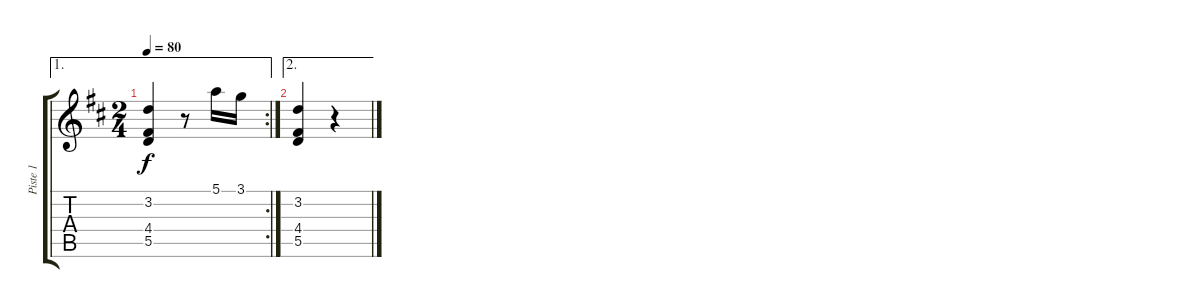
\track ("Piste 1" "Piste 1") {instrument acousticguitarnylon}
\staff {score tabs}
\tuning (E4 B3 G3 D3 A2 E2) {hide}
\ae 1
\rc 2
\ts (2 4)
\tempo 80
\clef g2
\ks d
(3.2 4.4 5.5).4{dy f} r.8 5.1.16 3.1.16 |
\ae 2
(3.2 4.4 5.5).4 r.4
